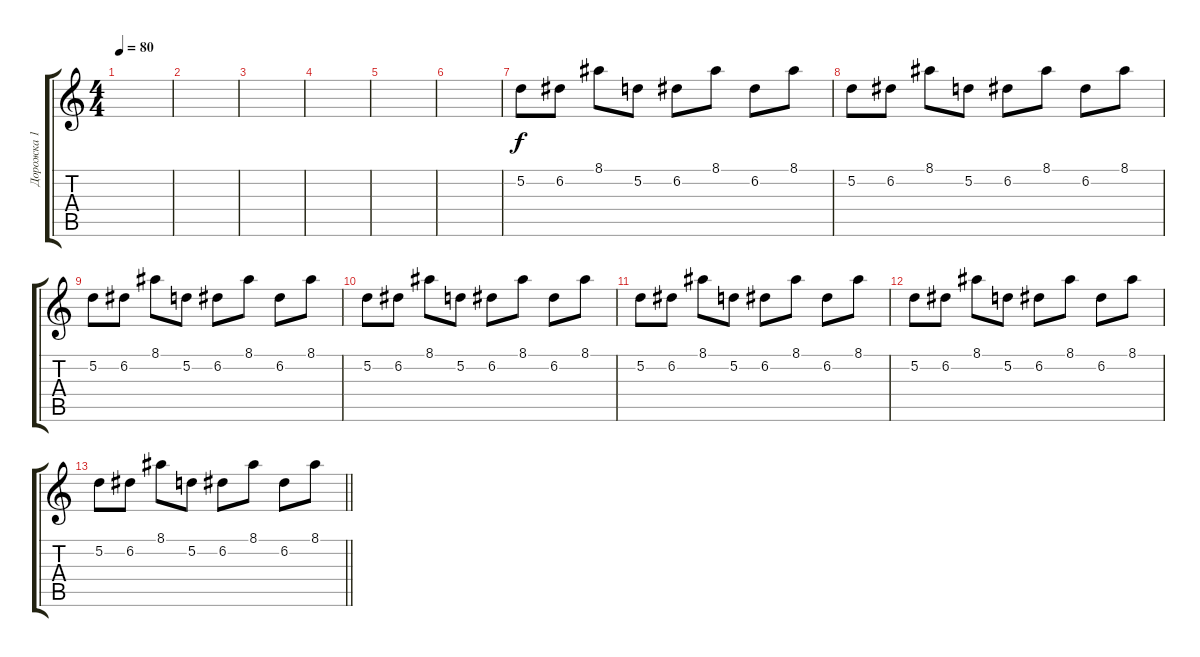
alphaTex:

\track ("Дорожка 1" "Дорожка 1") {instrument distortionguitar}
\staff {score tabs}
\tuning (D4 A3 F3 C3 G2 C2) {hide}
\ts (4 4)
\tempo 80
\clef g2
\ks c
|
|
|
|
|
|
5.2.8 6.2.8 8.1.8 5.2.8 6.2.8 8.1.8 6.2.8 8.1.8 |
5.2.8 6.2.8 8.1.8 5.2.8 6.2.8 8.1.8 6.2.8 8.1.8 |
5.2.8 6.2.8 8.1.8 5.2.8 6.2.8 8.1.8 6.2.8 8.1.8 |
5.2.8 6.2.8 8.1.8 5.2.8 6.2.8 8.1.8 6.2.8 8.1.8 |
5.2.8 6.2.8 8.1.8 5.2.8 6.2.8 8.1.8 6.2.8 8.1.8 |
5.2.8 6.2.8 8.1.8 5.2.8 6.2.8 8.1.8 6.2.8 8.1.8 |
\barLineRight lightlight
5.2.8 6.2.8 8.1.8 5.2.8 6.2.8 8.1.8 6.2.8 8.1.8
